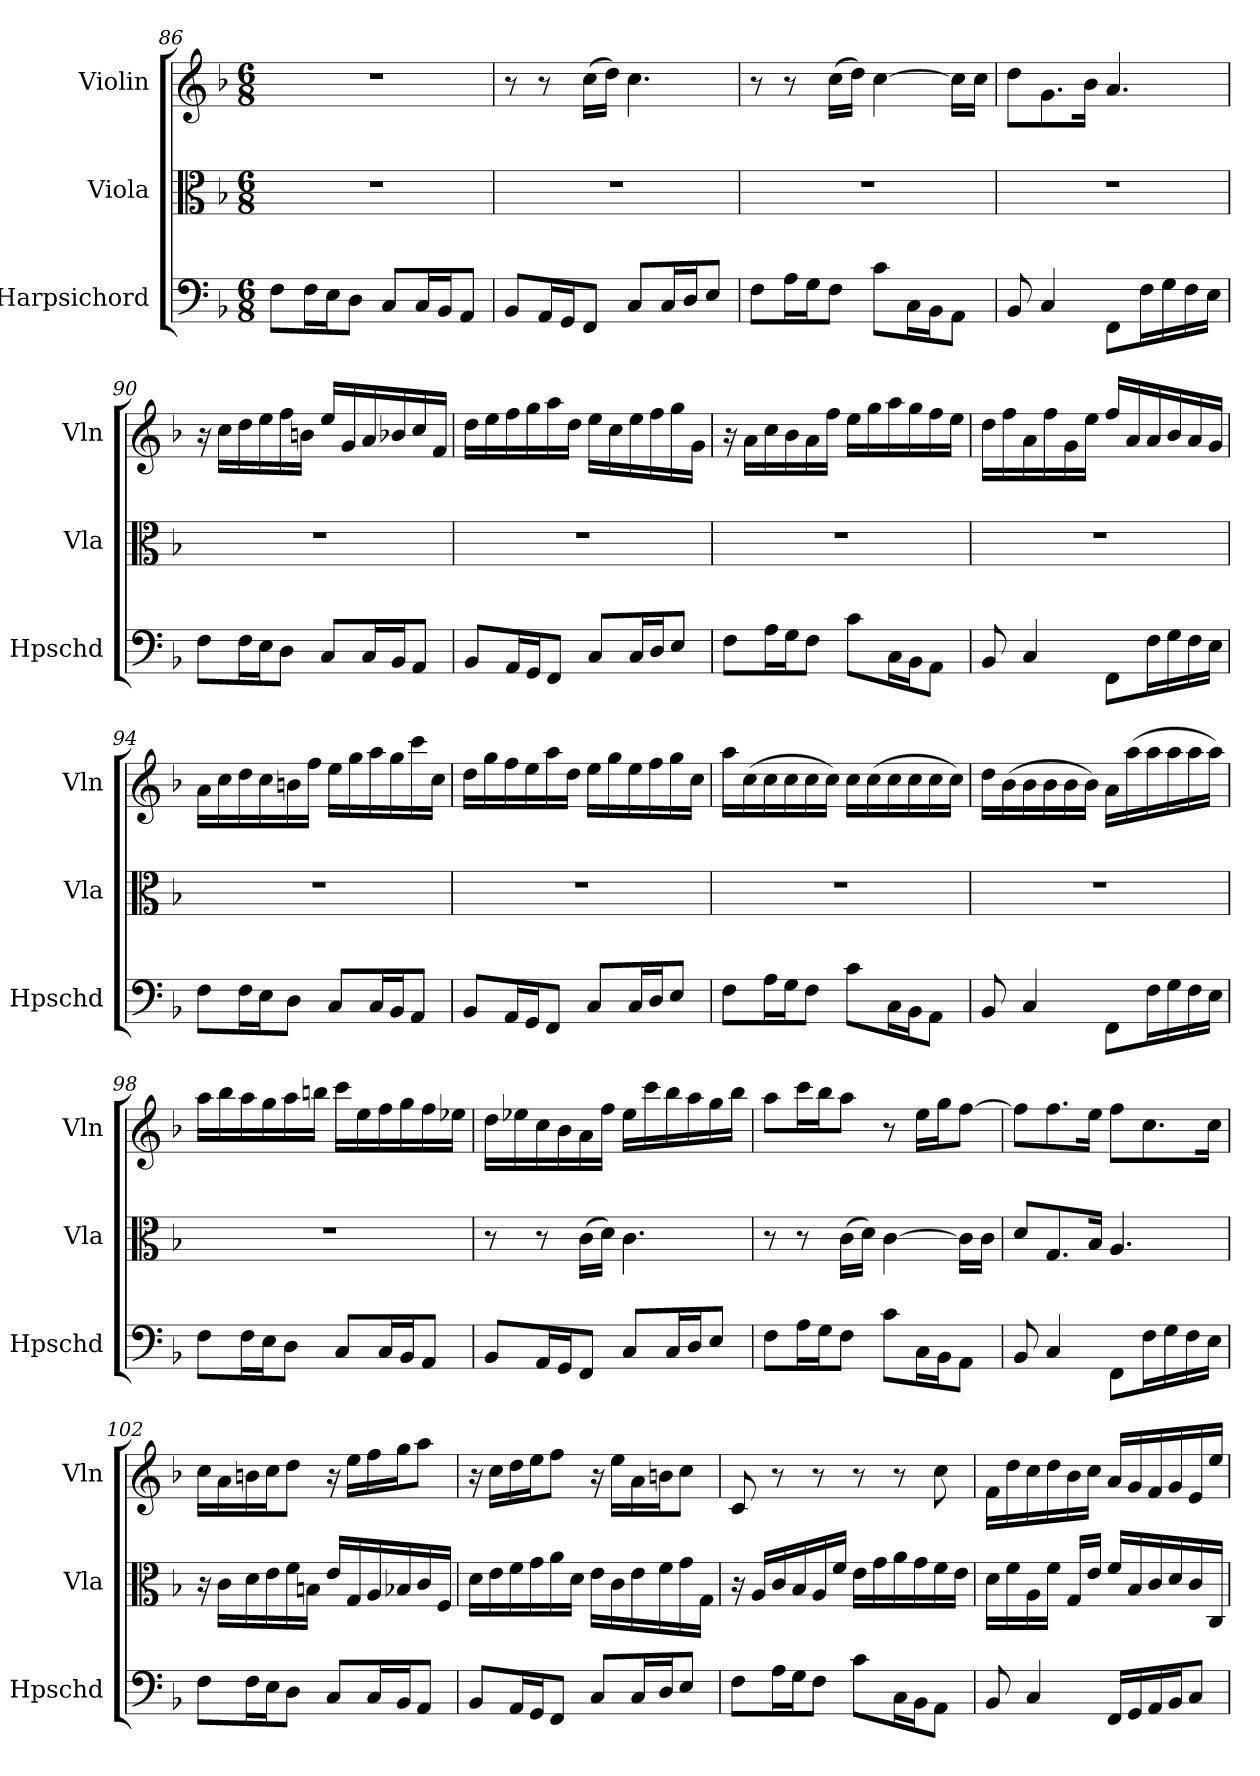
**kern	**kern	**kern
*part3	*part2	*part1
*staff3	*staff2	*staff1
*I"Harpsichord	*I"Viola	*I"Violin
*I'Hpschd	*I'Vla	*I'Vln
*clefF4	*clefC3	*clefG2
*k[b-]	*k[b-]	*k[b-]
*M6/8	*M6/8	*M6/8
*MM84	*MM84	*MM84
=86	=86	=86
8F\L	2.r	2.r
16F\L	.	.
16E\J	.	.
8D\J	.	.
8C/L	.	.
16C/L	.	.
16BB-/J	.	.
8AA/J	.	.
=87	=87	=87
8BB-/L	2.r	8r
16AA/L	.	8r
16GG/J	.	.
8FF/J	.	(16cc\LL
.	.	16dd\JJ)
8C/L	.	4.cc\
16C/L	.	.
16D/J	.	.
8E/J	.	.
=88	=88	=88
8F\L	2.r	8r
16A\L	.	8r
16G\J	.	.
8F\J	.	(16cc\LL
.	.	16dd\JJ)
8c\L	.	[4cc\
16C\L	.	.
16BB-\J	.	.
8AA\J	.	16cc\LL]
.	.	16cc\JJ
=89	=89	=89
8BB-/	2.r	8dd\L
4C/	.	8.g\
.	.	16b-\Jk
8FF\L	.	4.a/
16F\L	.	.
16G\	.	.
16F\	.	.
16E\JJ	.	.
=90	=90	=90
8F\L	2.r	16r
.	.	16cc\LL
16F\L	.	16dd\
16E\J	.	16ee\
8D\J	.	16ff\
.	.	16bn\JJ
8C/L	.	16ee/LL
.	.	16g/
16C/L	.	16a/
16BB-/J	.	16b-X/
8AA/J	.	16cc/
.	.	16f/JJ
=91	=91	=91
8BB-/L	2.r	16dd\LL
.	.	16ee\
16AA/L	.	16ff\
16GG/J	.	16gg\
8FF/J	.	16aa\
.	.	16dd\JJ
8C/L	.	16ee\LL
.	.	16cc\
16C/L	.	16ee\
16D/J	.	16ff\
8E/J	.	16gg\
.	.	16g\JJ
=92	=92	=92
8F\L	2.r	16r
.	.	16a\LL
16A\L	.	16cc\
16G\J	.	16b-\
8F\J	.	16a\
.	.	16ff\JJ
8c\L	.	16ee\LL
.	.	16gg\
16C\L	.	16aa\
16BB-\J	.	16gg\
8AA\J	.	16ff\
.	.	16ee\JJ
=93	=93	=93
8BB-/	2.r	16dd\LL
.	.	16ff\
4C/	.	16a\
.	.	16ff\
.	.	16g\
.	.	16ee\JJ
8FF\L	.	16ff/LL
.	.	16a/
16F\L	.	16a/
16G\	.	16b-/
16F\	.	16a/
16E\JJ	.	16g/JJ
=94	=94	=94
8F\L	2.r	16a\LL
.	.	16cc\
16F\L	.	16dd\
16E\J	.	16cc\
8D\J	.	16bn\
.	.	16ff\JJ
8C/L	.	16ee\LL
.	.	16gg\
16C/L	.	16aa\
16BB-/J	.	16gg\
8AA/J	.	16ccc\
.	.	16cc\JJ
=95	=95	=95
8BB-/L	2.r	16dd\LL
.	.	16gg\
16AA/L	.	16ff\
16GG/J	.	16ee\
8FF/J	.	16aa\
.	.	16dd\JJ
8C/L	.	16ee\LL
.	.	16gg\
16C/L	.	16ee\
16D/J	.	16ff\
8E/J	.	16gg\
.	.	16cc\JJ
=96	=96	=96
8F\L	2.r	16aa\LL
.	.	(16cc\
16A\L	.	16cc\
16G\J	.	16cc\
8F\J	.	16cc\
.	.	16cc\JJ)
8c\L	.	16cc\LL
.	.	(16cc\
16C\L	.	16cc\
16BB-\J	.	16cc\
8AA\J	.	16cc\
.	.	16cc\JJ)
=97	=97	=97
8BB-/	2.r	16dd\LL
.	.	(16b-\
4C/	.	16b-\
.	.	16b-\
.	.	16b-\
.	.	16b-\JJ)
8FF\L	.	16a\LL
.	.	(16aa\
16F\L	.	16aa\
16G\	.	16aa\
16F\	.	16aa\
16E\JJ	.	16aa\JJ)
=98	=98	=98
8F\L	2.r	16aa\LL
.	.	16bb-\
16F\L	.	16aa\
16E\J	.	16gg\
8D\J	.	16aa\
.	.	16bbn\JJ
8C/L	.	16ccc\LL
.	.	16ee\
16C/L	.	16ff\
16BB-/J	.	16gg\
8AA/J	.	16ff\
.	.	16ee-X\JJ
=99	=99	=99
8BB-/L	8r	16dd\LL
.	.	16ee-X\
16AA/L	8r	16cc\
16GG/J	.	16b-\
8FF/J	(16c\LL	16a\
.	16d\JJ)	16ff\JJ
8C/L	4.c\	16ee-\LL
.	.	16ccc\
16C/L	.	16bb-\
16D/J	.	16aa\
8E/J	.	16gg\
.	.	16bb-\JJ
=100	=100	=100
8F\L	8r	8aa\L
16A\L	8r	16ccc\L
16G\J	.	16bb-\J
8F\J	(16c\LL	8aa\J
.	16d\JJ)	.
8c\L	[4c\	8r
16C\L	.	16ee\LL
16BB-\J	.	16gg\J
8AA\J	16c\LL]	[8ff\J
.	16c\JJ	.
=101	=101	=101
8BB-/	8d/L	8ff\L]
4C/	8.G/	8.ff\
.	16B-/Jk	16ee\Jk
8FF\L	4.A/	8ff\L
16F\L	.	8.cc\
16G\	.	.
16F\	.	.
16E\JJ	.	16cc\Jk
=102	=102	=102
8F\L	16r	16cc\LL
.	16c\LL	16a\
16F\L	16d\	16bn\
16E\J	16e\	16cc\J
8D\J	16f\	8dd\J
.	16Bn\JJ	.
8C/L	16e/LL	16r
.	16G/	16ee\LL
16C/L	16A/	16ff\
16BB-/J	16B-X/	16gg\J
8AA/J	16c/	8aa\J
.	16F/JJ	.
=103	=103	=103
8BB-/L	16d\LL	16r
.	16e\	16cc\LL
16AA/L	16f\	16dd\
16GG/J	16g\	16ee\J
8FF/J	16a\	8ff\J
.	16d\JJ	.
8C/L	16e\LL	16r
.	16c\	16ee\LL
16C/L	16e\	16a\
16D/J	16f\	16bn\J
8E/J	16g\	8cc\J
.	16G\JJ	.
=104	=104	=104
8F\L	16r	8c/
.	16A/LL	.
16A\L	16c/	8r
16G\J	16B-/	.
8F\J	16A/	8r
.	16f/JJ	.
8c\L	16e\LL	8r
.	16g\	.
16C\L	16a\	8r
16BB-\J	16g\	.
8AA\J	16f\	8cc\
.	16e\JJ	.
=105	=105	=105
8BB-/	16d\LL	16f\LL
.	16f\	16dd\
4C/	16A\	16cc\
.	16f\JJ	16dd\
.	16G/LL	16b-\
.	16e/JJ	16cc\JJ
16FF/LL	16f/LL	16a/LL
16GG/	16B-/	16g/
16AA/	16c/	16f/
16BB-/J	16d/	16g/
8C/J	16c/	16e/
.	16C/JJ	16ee/JJ
=	=	=
*-	*-	*-
